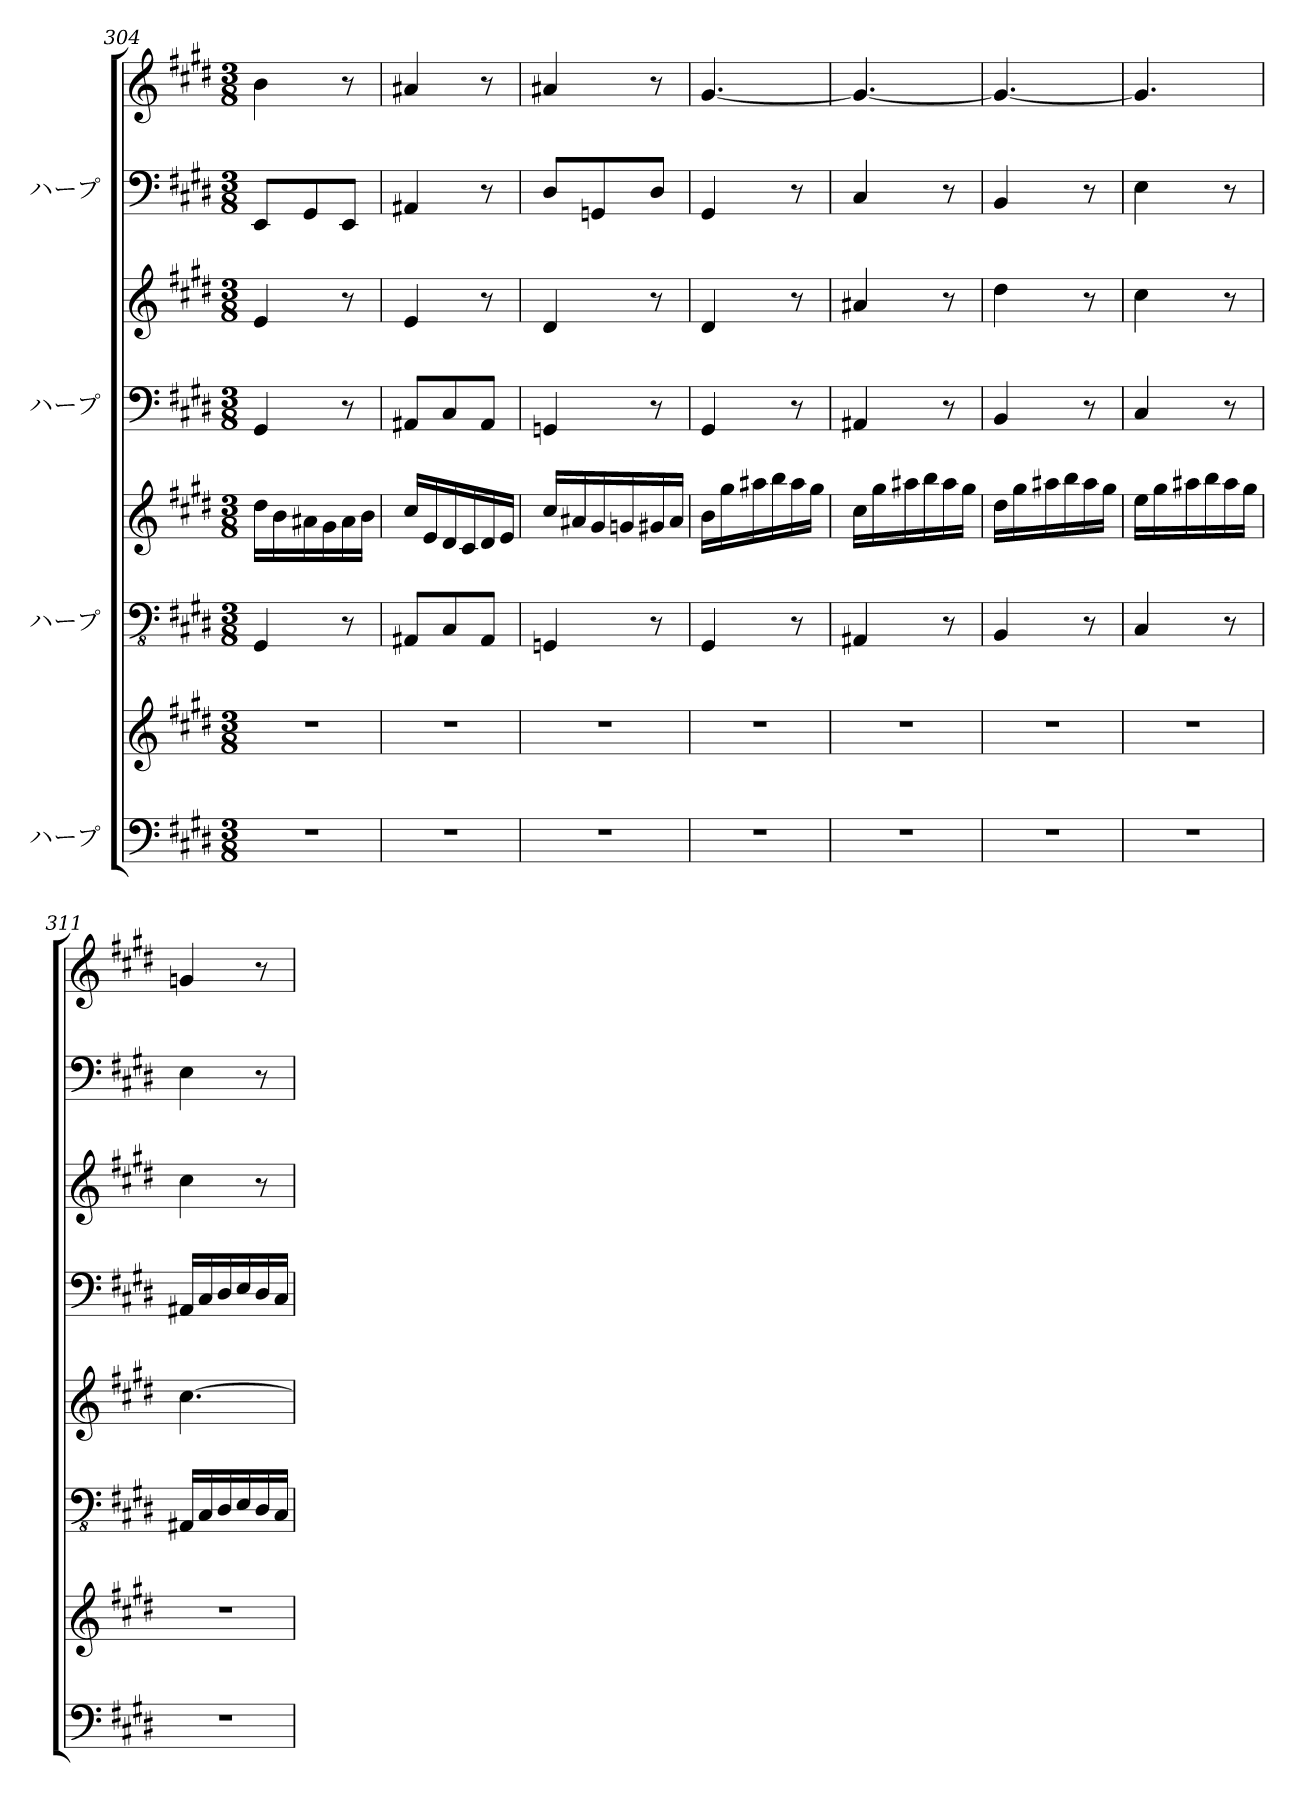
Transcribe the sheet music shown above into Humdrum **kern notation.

**kern	**kern	**kern	**kern	**kern	**kern	**kern	**kern
*part4	*part4	*part3	*part3	*part2	*part2	*part1	*part1
*staff8	*staff7	*staff6	*staff5	*staff4	*staff3	*staff2	*staff1
*I"ハープ	*	*I"ハープ	*	*I"ハープ	*	*I"ハープ	*
*clefF4	*clefG2	*clefFv4	*clefG2	*clefF4	*clefG2	*clefF4	*clefG2
*k[f#c#g#d#]	*k[f#c#g#d#]	*k[f#c#g#d#]	*k[f#c#g#d#]	*k[f#c#g#d#]	*k[f#c#g#d#]	*k[f#c#g#d#]	*k[f#c#g#d#]
*M3/8	*M3/8	*M3/8	*M3/8	*M3/8	*M3/8	*M3/8	*M3/8
=304	=304	=304	=304	=304	=304	=304	=304
4.r	4.r	4GGG#/	16dd#\LL	4GG#/	4e/	8EE/L	4b\
.	.	.	16b\	.	.	.	.
.	.	.	16a#X\	.	.	8GG#/	.
.	.	.	16g#\	.	.	.	.
.	.	8r	16a#\	8r	8r	8EE/J	8r
.	.	.	16b\JJ	.	.	.	.
!!LO:PB:g=z
=305	=305	=305	=305	=305	=305	=305	=305
4.r	4.r	8AAA#X/L	16cc#/LL	8AA#X/L	4e/	4AA#X/	4a#X/
.	.	.	16e/	.	.	.	.
.	.	8CC#/	16d#/	8C#/	.	.	.
.	.	.	16c#/	.	.	.	.
.	.	8AAA#/J	16d#/	8AA#/J	8r	8r	8r
.	.	.	16e/JJ	.	.	.	.
=306	=306	=306	=306	=306	=306	=306	=306
4.r	4.r	4GGGn/	16cc#/LL	4GGn/	4d#/	8D#/L	4a#X/
.	.	.	16a#X/	.	.	.	.
.	.	.	16g#/	.	.	8GGn/	.
.	.	.	16gn/	.	.	.	.
.	.	8r	16g#X/	8r	8r	8D#/J	8r
.	.	.	16a#/JJ	.	.	.	.
=307	=307	=307	=307	=307	=307	=307	=307
4.r	4.r	4GGG#/	16b\LL	4GG#/	4d#/	4GG#/	[4.g#/
.	.	.	16gg#\	.	.	.	.
.	.	.	16aa#X\	.	.	.	.
.	.	.	16bb\	.	.	.	.
.	.	8r	16aa#\	8r	8r	8r	.
.	.	.	16gg#\JJ	.	.	.	.
=308	=308	=308	=308	=308	=308	=308	=308
4.r	4.r	4AAA#X/	16cc#\LL	4AA#X/	4a#X/	4C#/	4.g#/_
.	.	.	16gg#\	.	.	.	.
.	.	.	16aa#X\	.	.	.	.
.	.	.	16bb\	.	.	.	.
.	.	8r	16aa#\	8r	8r	8r	.
.	.	.	16gg#\JJ	.	.	.	.
=309	=309	=309	=309	=309	=309	=309	=309
4.r	4.r	4BBB/	16dd#\LL	4BB/	4dd#\	4BB/	4.g#/_
.	.	.	16gg#\	.	.	.	.
.	.	.	16aa#X\	.	.	.	.
.	.	.	16bb\	.	.	.	.
.	.	8r	16aa#\	8r	8r	8r	.
.	.	.	16gg#\JJ	.	.	.	.
!!LO:PB:g=z
=310	=310	=310	=310	=310	=310	=310	=310
4.r	4.r	4CC#/	16ee\LL	4C#/	4cc#\	4E\	4.g#/]
.	.	.	16gg#\	.	.	.	.
.	.	.	16aa#X\	.	.	.	.
.	.	.	16bb\	.	.	.	.
.	.	8r	16aa#\	8r	8r	8r	.
.	.	.	16gg#\JJ	.	.	.	.
=311	=311	=311	=311	=311	=311	=311	=311
4.r	4.r	16AAA#X/LL	[4.cc#\	16AA#X/LL	4cc#\	4E\	4gn/
.	.	16CC#/	.	16C#/	.	.	.
.	.	16DD#/	.	16D#/	.	.	.
.	.	16EE/	.	16E/	.	.	.
.	.	16DD#/	.	16D#/	8r	8r	8r
.	.	16CC#/JJ	.	16C#/JJ	.	.	.
=	=	=	=	=	=	=	=
*-	*-	*-	*-	*-	*-	*-	*-
